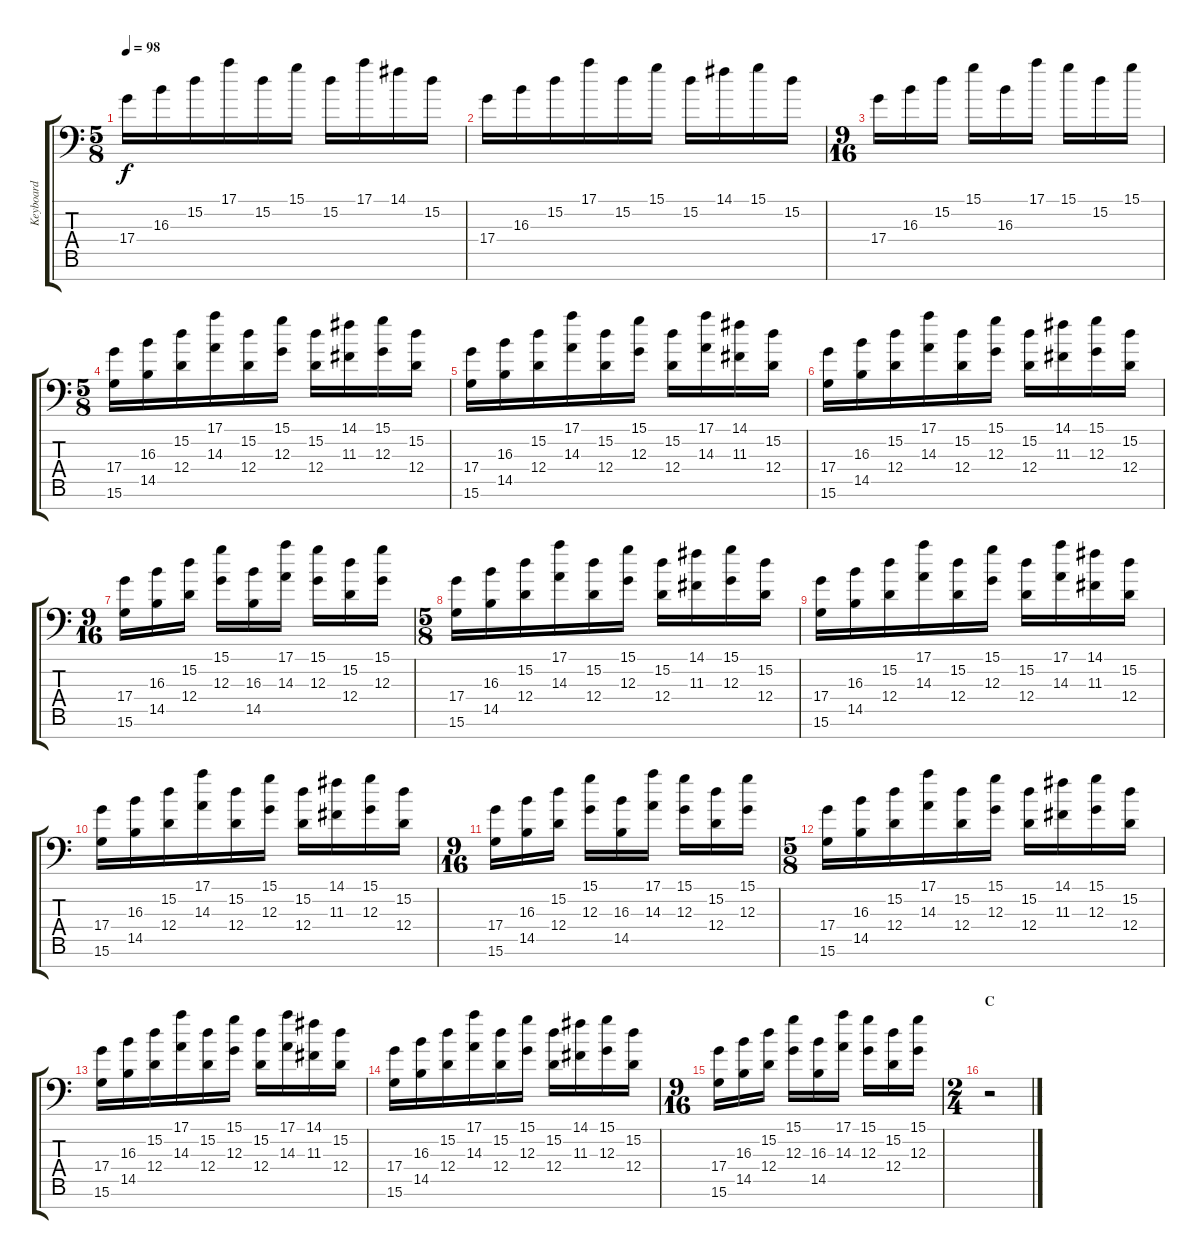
\track ("Keyboard" "Keyboard") {instrument acousticgrandpiano}
\staff {score tabs}
\tuning (E4 B3 G3 D3 A2 E2 A1) {hide}
\ts (5 8)
\tempo 98
\clef f4
\ks c
17.4.16{dy f} 16.3.16 15.2.16 17.1.16 15.2.16 15.1.16 15.2.16 17.1.16 14.1.16 15.2.16 |
17.4.16 16.3.16 15.2.16 17.1.16 15.2.16 15.1.16 15.2.16 14.1.16 15.1.16 15.2.16 |
\ts (9 16)
17.4.16 16.3.16 15.2.16 15.1.16 16.3.16 17.1.16 15.1.16 15.2.16 15.1.16 |
\ts (5 8)
(17.4 15.6).16 (16.3 14.5).16 (15.2 12.4).16 (17.1 14.3).16 (15.2 12.4).16 (15.1 12.3).16 (15.2 12.4).16 (14.1 11.3).16 (15.1 12.3).16 (15.2 12.4).16 |
(17.4 15.6).16 (16.3 14.5).16 (15.2 12.4).16 (17.1 14.3).16 (15.2 12.4).16 (15.1 12.3).16 (15.2 12.4).16 (17.1 14.3).16 (14.1 11.3).16 (15.2 12.4).16 |
(17.4 15.6).16 (16.3 14.5).16 (15.2 12.4).16 (17.1 14.3).16 (15.2 12.4).16 (15.1 12.3).16 (15.2 12.4).16 (14.1 11.3).16 (15.1 12.3).16 (15.2 12.4).16 |
\ts (9 16)
(17.4 15.6).16 (16.3 14.5).16 (15.2 12.4).16 (15.1 12.3).16 (16.3 14.5).16 (17.1 14.3).16 (15.1 12.3).16 (15.2 12.4).16 (15.1 12.3).16 |
\ts (5 8)
(17.4 15.6).16 (16.3 14.5).16 (15.2 12.4).16 (17.1 14.3).16 (15.2 12.4).16 (15.1 12.3).16 (15.2 12.4).16 (14.1 11.3).16 (15.1 12.3).16 (15.2 12.4).16 |
(17.4 15.6).16 (16.3 14.5).16 (15.2 12.4).16 (17.1 14.3).16 (15.2 12.4).16 (15.1 12.3).16 (15.2 12.4).16 (17.1 14.3).16 (14.1 11.3).16 (15.2 12.4).16 |
(17.4 15.6).16 (16.3 14.5).16 (15.2 12.4).16 (17.1 14.3).16 (15.2 12.4).16 (15.1 12.3).16 (15.2 12.4).16 (14.1 11.3).16 (15.1 12.3).16 (15.2 12.4).16 |
\ts (9 16)
(17.4 15.6).16 (16.3 14.5).16 (15.2 12.4).16 (15.1 12.3).16 (16.3 14.5).16 (17.1 14.3).16 (15.1 12.3).16 (15.2 12.4).16 (15.1 12.3).16 |
\ts (5 8)
(17.4 15.6).16 (16.3 14.5).16 (15.2 12.4).16 (17.1 14.3).16 (15.2 12.4).16 (15.1 12.3).16 (15.2 12.4).16 (14.1 11.3).16 (15.1 12.3).16 (15.2 12.4).16 |
(17.4 15.6).16 (16.3 14.5).16 (15.2 12.4).16 (17.1 14.3).16 (15.2 12.4).16 (15.1 12.3).16 (15.2 12.4).16 (17.1 14.3).16 (14.1 11.3).16 (15.2 12.4).16 |
(17.4 15.6).16 (16.3 14.5).16 (15.2 12.4).16 (17.1 14.3).16 (15.2 12.4).16 (15.1 12.3).16 (15.2 12.4).16 (14.1 11.3).16 (15.1 12.3).16 (15.2 12.4).16 |
\ts (9 16)
(17.4 15.6).16 (16.3 14.5).16 (15.2 12.4).16 (15.1 12.3).16 (16.3 14.5).16 (17.1 14.3).16 (15.1 12.3).16 (15.2 12.4).16 (15.1 12.3).16 |
\ts (2 4)
\section ("" "C")
r.2{instrument brightacousticpiano}
